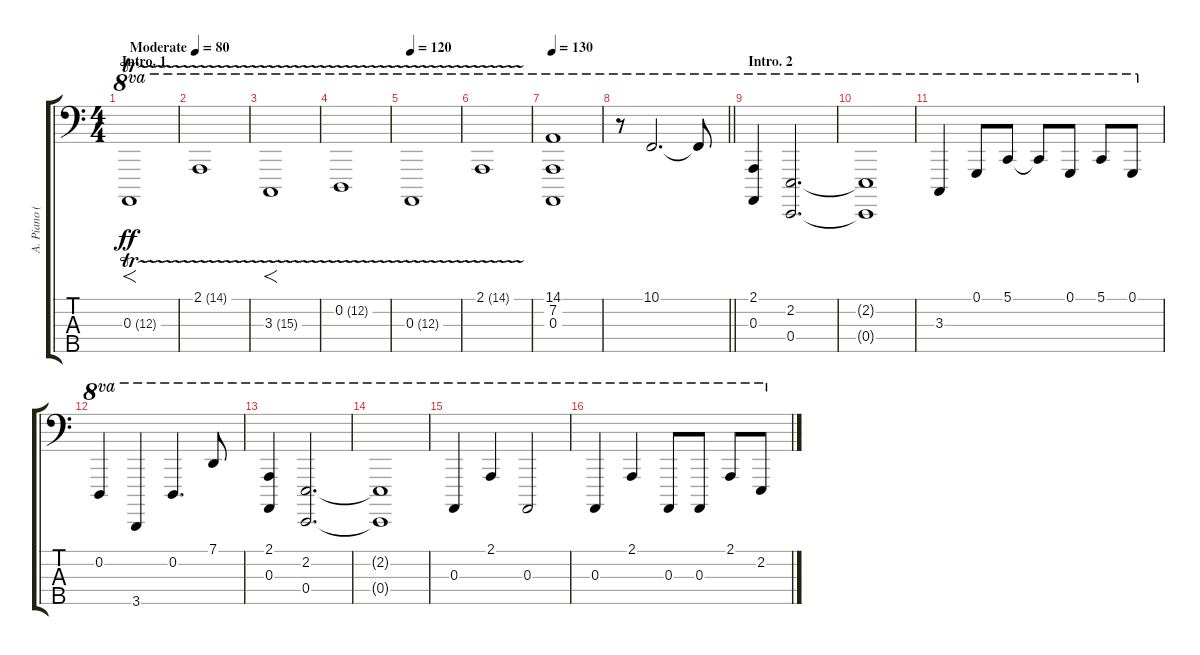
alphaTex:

\track ("A. Piano (Left Hand)" "A. Piano (") {instrument acousticgrandpiano}
\staff {score tabs}
\tuning (G2 D2 A1 E1 B0) {hide}
\ts (4 4)
\section ("" "Intro. 1")
\tempo (80 "Moderate")
\clef f4
\ks c
0.3{tr (12 32)}.1{f ot 8va dy ff instrument acousticgrandpiano} |
2.1{tr (14 32)}.1{ot 8va} |
3.3{tr (15 32)}.1{f ot 8va} |
0.2{tr (12 32)}.1{ot 8va} |
\tempo 120
0.3{tr (12 32)}.1{ot 8va} |
2.1{tr (14 32)}.1{ot 8va} |
\tempo 130
(14.1 7.2 0.3).1{ot 8va} |
\barLineRight lightlight
r.8{ot 8va} 10.1.2{d ot 8va} 10.1{t}.8{ot 8va} |
\section ("" "Intro. 2")
(2.1 0.3).4{ot 8va} (2.2 0.4).2{d ot 8va} |
(2.2{t} 0.4{t}).1{ot 8va} |
3.3.4{ot 8va} 0.1.8{ot 8va} 5.1.8{ot 8va} 5.1{t}.8{ot 8va} 0.1.8{ot 8va} 5.1.8{ot 8va} 0.1.8{ot 8va} |
0.2.4{ot 8va} 3.5.4{ot 8va} 0.2.4{d ot 8va} 7.1.8{ot 8va} |
(2.1 0.3).4{ot 8va} (2.2 0.4).2{d ot 8va} |
(2.2{t} 0.4{t}).1{ot 8va} |
0.3.4{ot 8va} 2.1.4{ot 8va} 0.3.2{ot 8va} |
0.3.4{ot 8va} 2.1.4{ot 8va} 0.3.8{ot 8va} 0.3.8{ot 8va} 2.1.8{ot 8va} 2.2.8{ot 8va}
